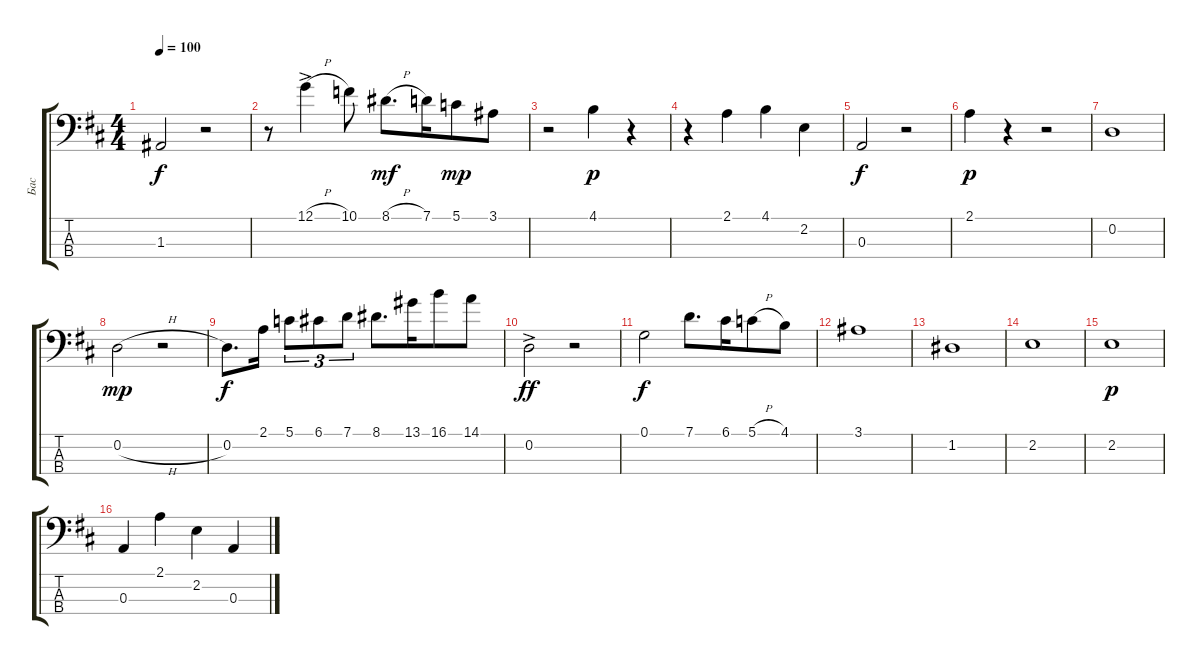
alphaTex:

\track ("Бас" "Бас") {instrument electricbassfinger}
\staff {score tabs}
\tuning (G2 D2 A1 E1) {hide}
\ts (4 4)
\tempo 100
\clef f4
\ks d
1.3.2{dy f} r.2 |
r.8 12.1{h ac}.4 10.1.8 8.1{h}.8{d dy mf} 7.1.16{beam merge} 5.1.8{dy mp} 3.1.8 |
r.2 4.1.4{dy p} r.4 |
r.4 2.1.4 4.1.4 2.2.4 |
0.3.2{dy f} r.2 |
2.1.4{dy p} r.4 r.2 |
0.2.1 |
0.2{h}.2{dy mp} r.2 |
0.2.8{d dy f} 2.1.16 5.1.8{tu (3 2)} 6.1.8{tu (3 2)} 7.1.8{tu (3 2)} 8.1.8{d} 13.1.16{beam merge} 16.1.8 14.1.8 |
0.2{ac}.2{dy ff} r.2 |
0.1.2{dy f} 7.1.8{d} 6.1.16{beam merge} 5.1{h}.8 4.1.8 |
3.1.1 |
1.2.1 |
2.2.1 |
2.2.1{dy p} |
0.3.4 2.1.4 2.2.4 0.3.4
